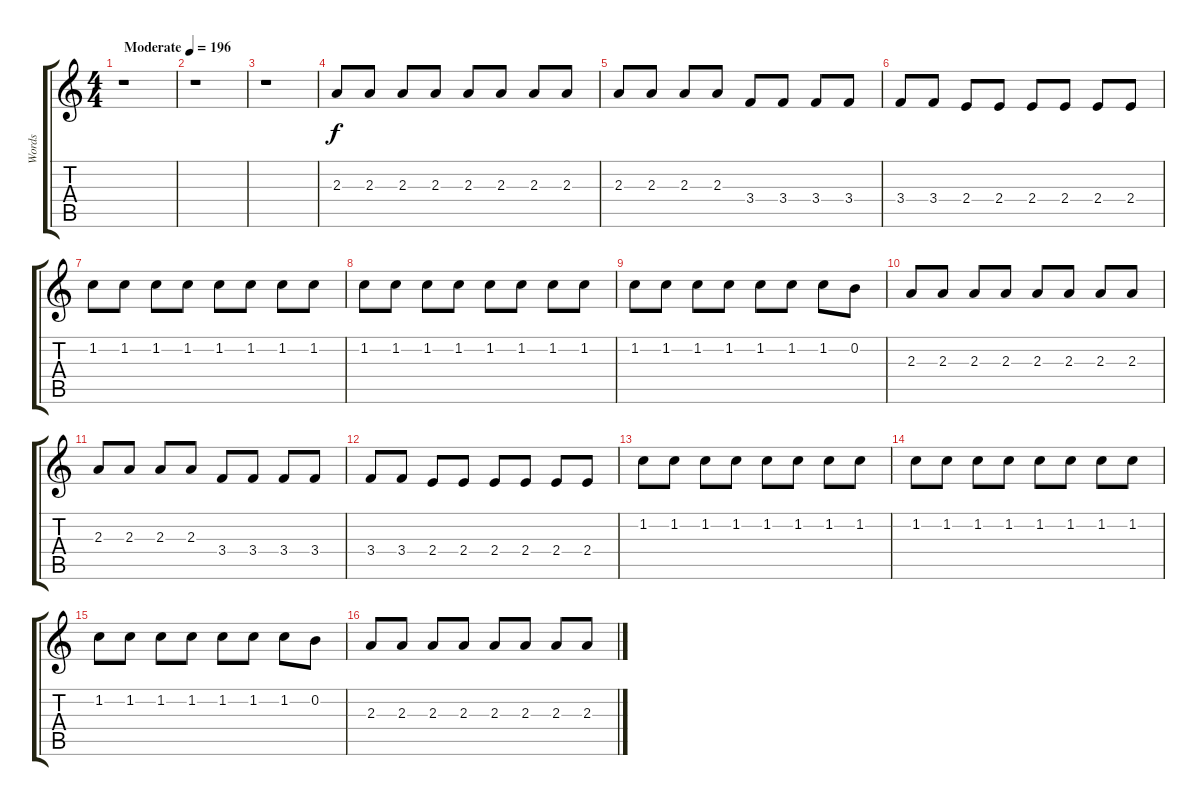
\track ("Words" "Words") {instrument overdrivenguitar}
\staff {score tabs}
\tuning (E4 B3 G3 D3 A2 E2) {hide}
\ts (4 4)
\tempo (196 "Moderate")
\clef g2
\ks c
r.1{dy f instrument overdrivenguitar} |
r.1 |
r.1 |
2.3.8 2.3.8 2.3.8 2.3.8 2.3.8 2.3.8 2.3.8 2.3.8 |
2.3.8 2.3.8 2.3.8 2.3.8 3.4.8 3.4.8 3.4.8 3.4.8 |
3.4.8 3.4.8 2.4.8 2.4.8 2.4.8 2.4.8 2.4.8 2.4.8 |
1.2.8 1.2.8 1.2.8 1.2.8 1.2.8 1.2.8 1.2.8 1.2.8 |
1.2.8 1.2.8 1.2.8 1.2.8 1.2.8 1.2.8 1.2.8 1.2.8 |
1.2.8 1.2.8 1.2.8 1.2.8 1.2.8 1.2.8 1.2.8 0.2.8 |
2.3.8 2.3.8 2.3.8 2.3.8 2.3.8 2.3.8 2.3.8 2.3.8 |
2.3.8 2.3.8 2.3.8 2.3.8 3.4.8 3.4.8 3.4.8 3.4.8 |
3.4.8 3.4.8 2.4.8 2.4.8 2.4.8 2.4.8 2.4.8 2.4.8 |
1.2.8 1.2.8 1.2.8 1.2.8 1.2.8 1.2.8 1.2.8 1.2.8 |
1.2.8 1.2.8 1.2.8 1.2.8 1.2.8 1.2.8 1.2.8 1.2.8 |
1.2.8 1.2.8 1.2.8 1.2.8 1.2.8 1.2.8 1.2.8 0.2.8 |
2.3.8 2.3.8 2.3.8 2.3.8 2.3.8 2.3.8 2.3.8 2.3.8
